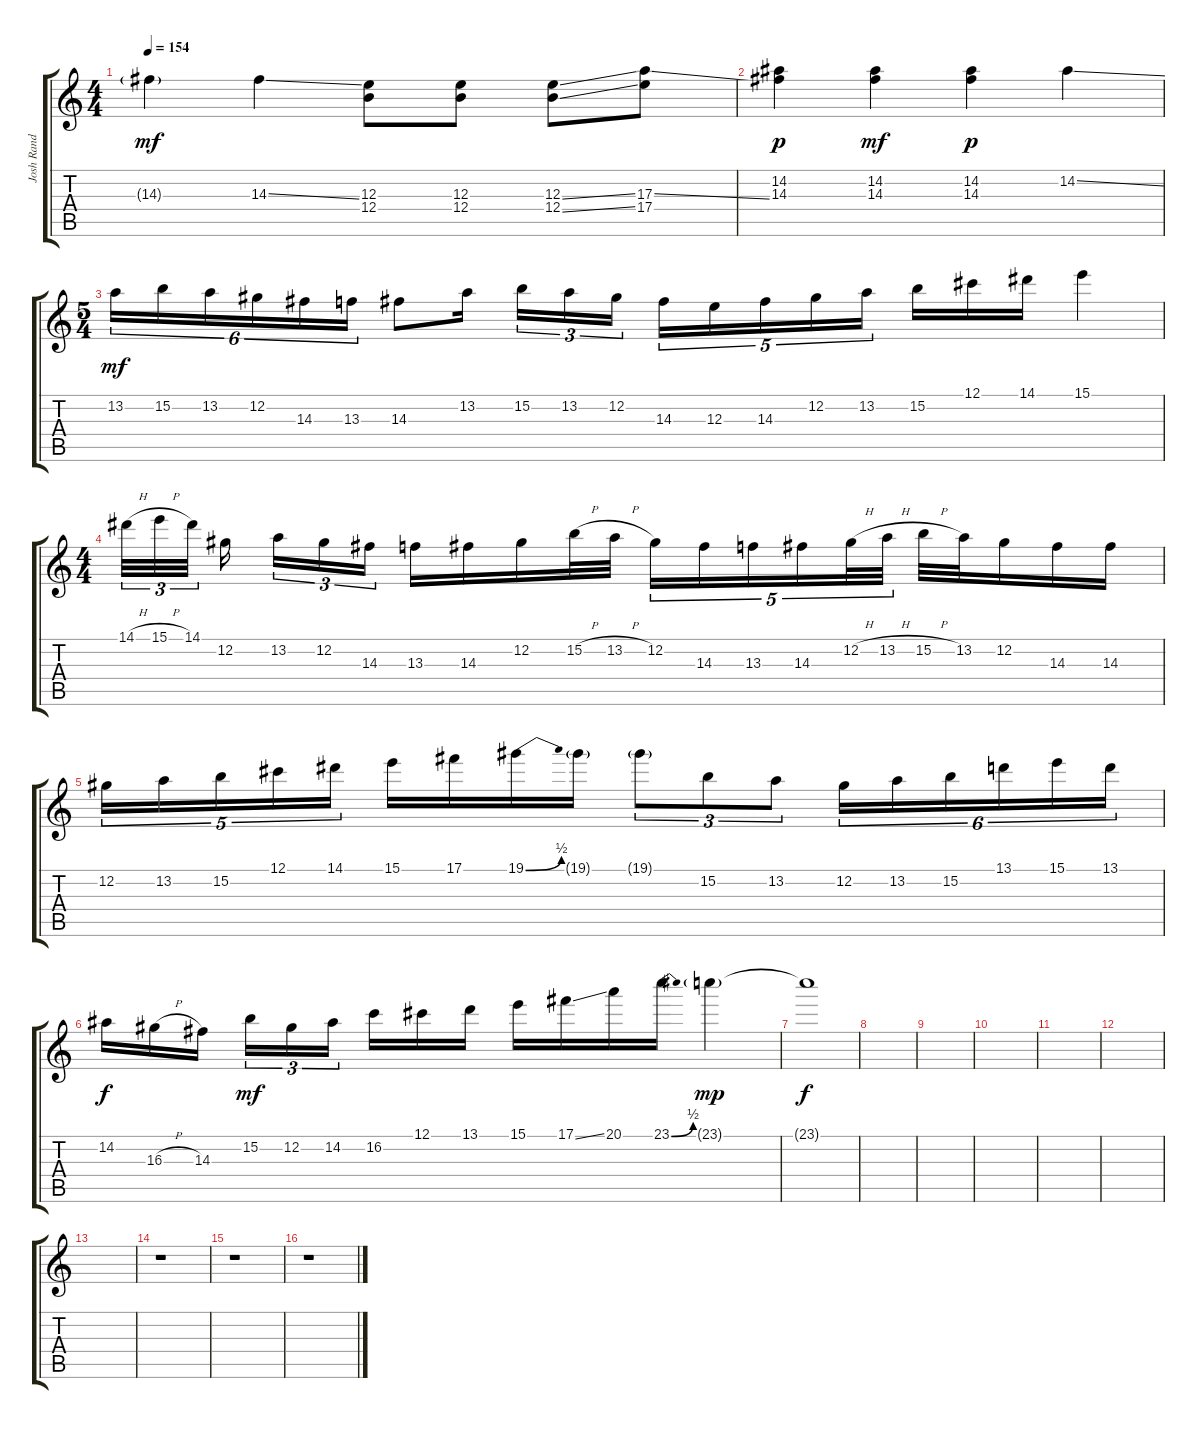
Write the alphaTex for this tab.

\track ("Josh Rand ( Neck Pickup )" "Josh Rand ") {instrument electricguitarjazz}
\staff {score tabs}
\tuning (Db4 Ab3 E3 B2 Gb2 B1) {hide}
\ts (4 4)
\tempo 154
\clef g2
\ks c
14.3{g}.4{dy mf} 14.3{ss}.4 (12.3 12.4).8 (12.3 12.4).8 (12.3{ss} 12.4{ss}).8 (17.3{ss} 17.4).8 |
(14.2 14.3).4{dy p} (14.2 14.3).4{dy mf} (14.2 14.3).4{dy p} 14.2{ss}.4 |
\ts (5 4)
13.2.16{tu (6 4) dy mf} 15.2.16{tu (6 4)} 13.2.16{tu (6 4)} 12.2.16{tu (6 4)} 14.3.16{tu (6 4)} 13.3.16{tu (6 4)} 14.3.8 13.2.16 15.2.16{tu (3 2)} 13.2.16{tu (3 2)} 12.2.16{tu (3 2)} 14.3.16{tu (5 4)} 12.3.16{tu (5 4)} 14.3.16{tu (5 4)} 12.2.16{tu (5 4)} 13.2.16{tu (5 4)} 15.2.16 12.1.16 14.1.16 15.1.4 |
\ts (4 4)
14.1{h}.32{tu (3 2)} 15.1{h}.32{tu (3 2)} 14.1.32{tu (3 2)} 12.2.16 13.2.16{tu (3 2)} 12.2.16{tu (3 2)} 14.3.16{tu (3 2)} 13.3.16 14.3.16 12.2.16 15.2{h}.32 13.2{h}.32 12.2.16{tu (5 4)} 14.3.16{tu (5 4)} 13.3.16{tu (5 4)} 14.3.16{tu (5 4)} 12.2{h}.32{tu (5 4)} 13.2{h}.32{tu (5 4)} 15.2{h}.32 13.2.32 12.2.16 14.3.16 14.3.16 |
12.2.16{tu (5 4)} 13.2.16{tu (5 4)} 15.2.16{tu (5 4)} 12.1.16{tu (5 4)} 14.1.16{tu (5 4)} 15.1.16 17.1.16 19.1{be (bend 0 0 60 2)}.16 19.1{g}.16 19.1{g}.8{tu (3 2)} 15.2.8{tu (3 2)} 13.2.8{tu (3 2)} 12.2.16{tu (6 4)} 13.2.16{tu (6 4)} 15.2.16{tu (6 4)} 13.1.16{tu (6 4)} 15.1.16{tu (6 4)} 13.1.16{tu (6 4)} |
14.2.16{dy f} 16.3{h}.16 14.3.16 15.2.16{tu (3 2) dy mf} 12.2.16{tu (3 2)} 14.2.16{tu (3 2)} 16.2.16 12.1.16 13.1.16 15.1.16 17.1{ss}.16 20.1.16 23.1{be (bend 0 0 60 2)}.16 23.1{g}.4{dy mp} |
23.1{t}.1{dy f} |
|
|
|
|
|
|
r.1 |
r.1 |
r.1
